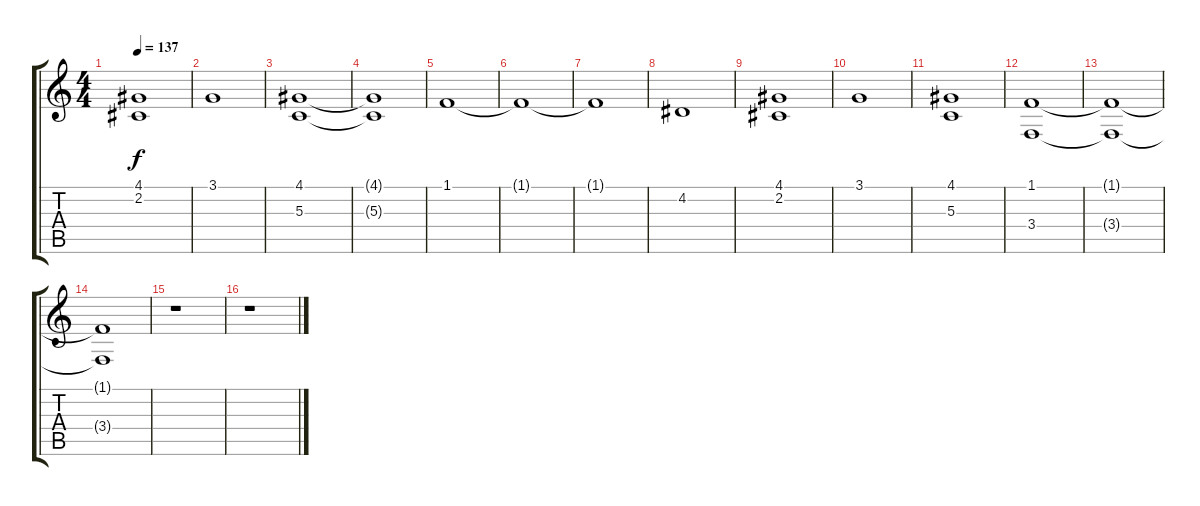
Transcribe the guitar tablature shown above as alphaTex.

\track "" {instrument choiraahs}
\staff {score tabs}
\tuning (E4 B3 G3 D3 A2 E2) {hide}
\ts (4 4)
\tempo 137
\clef g2
\ks c
(4.1 2.2).1{dy f} |
3.1.1 |
(4.1 5.3).1 |
(4.1{t} 5.3{t}).1 |
1.1.1 |
1.1{t}.1 |
1.1{t}.1 |
4.2.1 |
(4.1 2.2).1 |
3.1.1 |
(4.1 5.3).1 |
(1.1 3.4).1{volume 12} |
(1.1{t} 3.4{t}).1 |
(1.1{t} 3.4{t}).1 |
r.1 |
r.1
